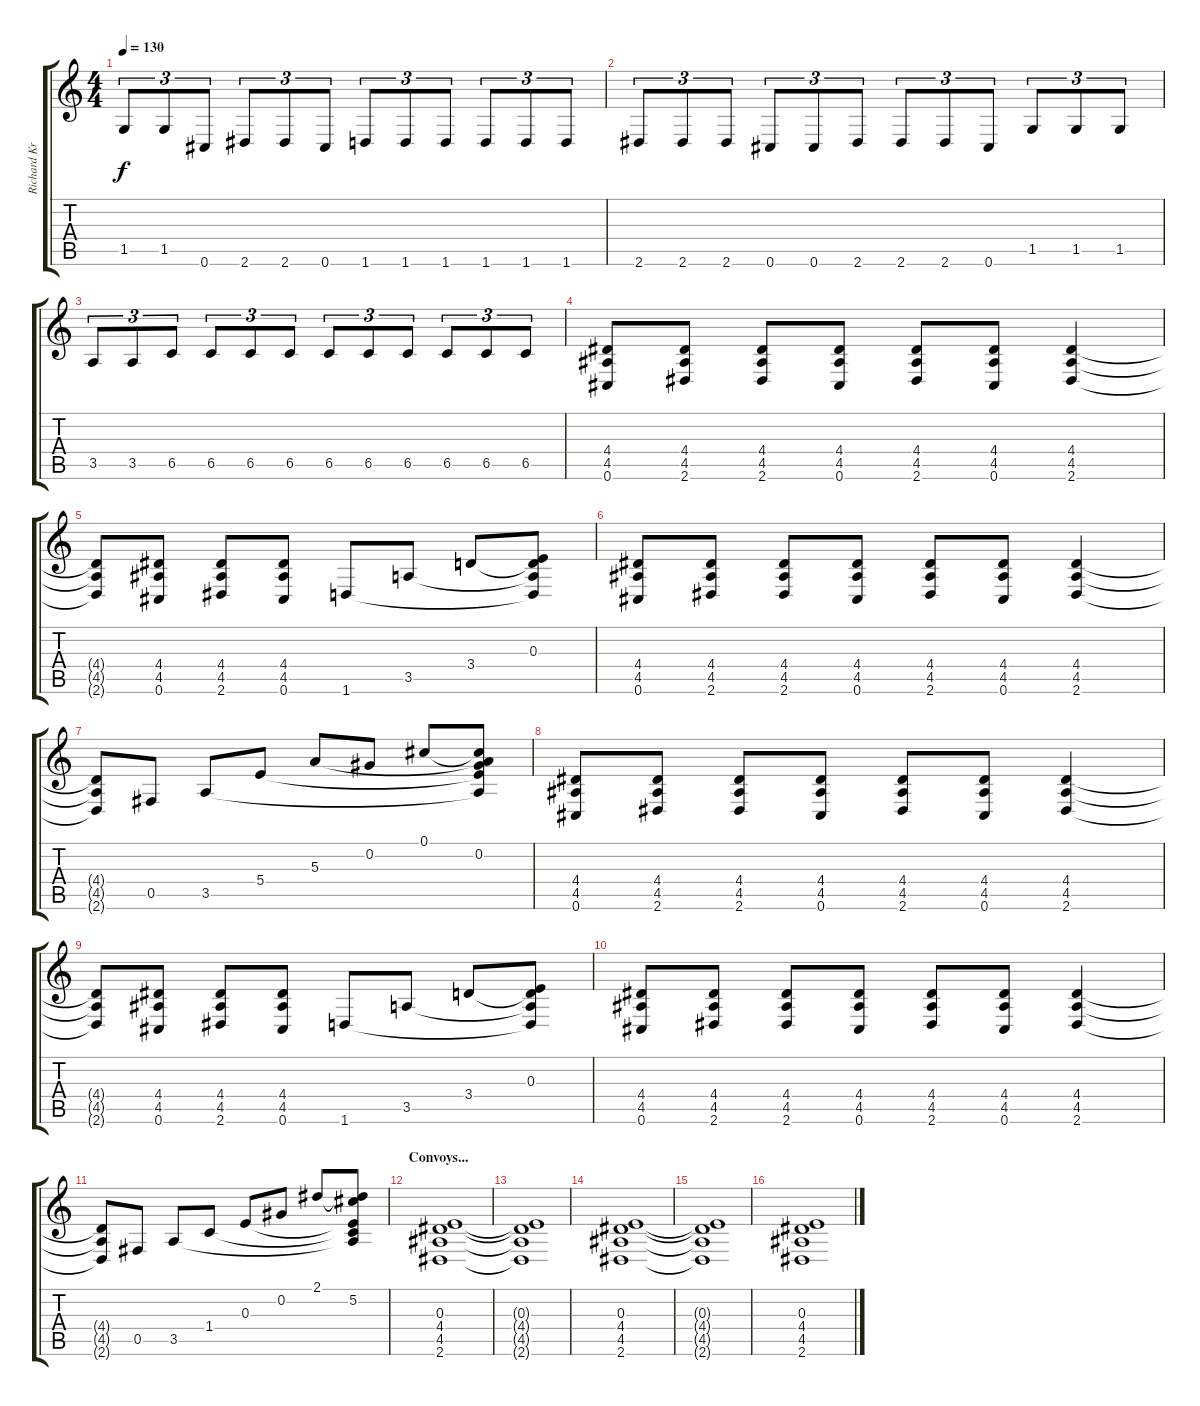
\track ("Richard Kronheim" "Richard Kr") {instrument distortionguitar}
\staff {score tabs}
\tuning (Db4 Ab3 E3 B2 Gb2 Db2) {hide}
\ts (4 4)
\tempo 130
\clef g2
\ks c
1.5.8{tu (3 2) dy f} 1.5.8{tu (3 2)} 0.6.8{tu (3 2)} 2.6.8{tu (3 2)} 2.6.8{tu (3 2)} 0.6.8{tu (3 2)} 1.6.8{tu (3 2)} 1.6.8{tu (3 2)} 1.6.8{tu (3 2)} 1.6.8{tu (3 2)} 1.6.8{tu (3 2)} 1.6.8{tu (3 2)} |
2.6.8{tu (3 2)} 2.6.8{tu (3 2)} 2.6.8{tu (3 2)} 0.6.8{tu (3 2)} 0.6.8{tu (3 2)} 2.6.8{tu (3 2)} 2.6.8{tu (3 2)} 2.6.8{tu (3 2)} 0.6.8{tu (3 2)} 1.5.8{tu (3 2)} 1.5.8{tu (3 2)} 1.5.8{tu (3 2)} |
3.5.8{tu (3 2)} 3.5.8{tu (3 2)} 6.5.8{tu (3 2)} 6.5.8{tu (3 2)} 6.5.8{tu (3 2)} 6.5.8{tu (3 2)} 6.5.8{tu (3 2)} 6.5.8{tu (3 2)} 6.5.8{tu (3 2)} 6.5.8{tu (3 2)} 6.5.8{tu (3 2)} 6.5.8{tu (3 2)} |
(4.4 4.5 0.6).8 (4.4 4.5 2.6).8 (4.4 4.5 2.6).8 (4.4 4.5 0.6).8 (4.4 4.5 2.6).8 (4.4 4.5 0.6).8 (4.4 4.5 2.6).4 |
(4.4{t} 4.5{t} 2.6{t}).8 (4.4 4.5 0.6).8 (4.4 4.5 2.6).8 (4.4 4.5 0.6).8 1.6.8 3.5.8 3.4.8 (0.3 3.4{t} 3.5{t} 1.6{t}).8 |
(4.4 4.5 0.6).8 (4.4 4.5 2.6).8 (4.4 4.5 2.6).8 (4.4 4.5 0.6).8 (4.4 4.5 2.6).8 (4.4 4.5 0.6).8 (4.4 4.5 2.6).4 |
(4.4{t} 4.5{t} 2.6{t}).8 0.5.8 3.5.8 5.4.8 5.3.8 0.2.8 0.1.8 (0.1{t} 0.2 5.3{t} 5.4{t} 3.5{t}).8 |
(4.4 4.5 0.6).8 (4.4 4.5 2.6).8 (4.4 4.5 2.6).8 (4.4 4.5 0.6).8 (4.4 4.5 2.6).8 (4.4 4.5 0.6).8 (4.4 4.5 2.6).4 |
(4.4{t} 4.5{t} 2.6{t}).8 (4.4 4.5 0.6).8 (4.4 4.5 2.6).8 (4.4 4.5 0.6).8 1.6.8 3.5.8 3.4.8 (0.3 3.4{t} 3.5{t} 1.6{t}).8 |
(4.4 4.5 0.6).8 (4.4 4.5 2.6).8 (4.4 4.5 2.6).8 (4.4 4.5 0.6).8 (4.4 4.5 2.6).8 (4.4 4.5 0.6).8 (4.4 4.5 2.6).4 |
(4.4{t} 4.5{t} 2.6{t}).8 0.5.8 3.5.8 1.4.8 0.3.8 0.2.8 2.1.8 (2.1{t} 5.2 0.3{t} 1.4{t} 3.5{t}).8 |
\section ("" "Convoys...")
(0.3 4.4 4.5 2.6).1 |
(0.3{t} 4.4{t} 4.5{t} 2.6{t}).1 |
(0.3 4.4 4.5 2.6).1 |
(0.3{t} 4.4{t} 4.5{t} 2.6{t}).1 |
(0.3 4.4 4.5 2.6).1
